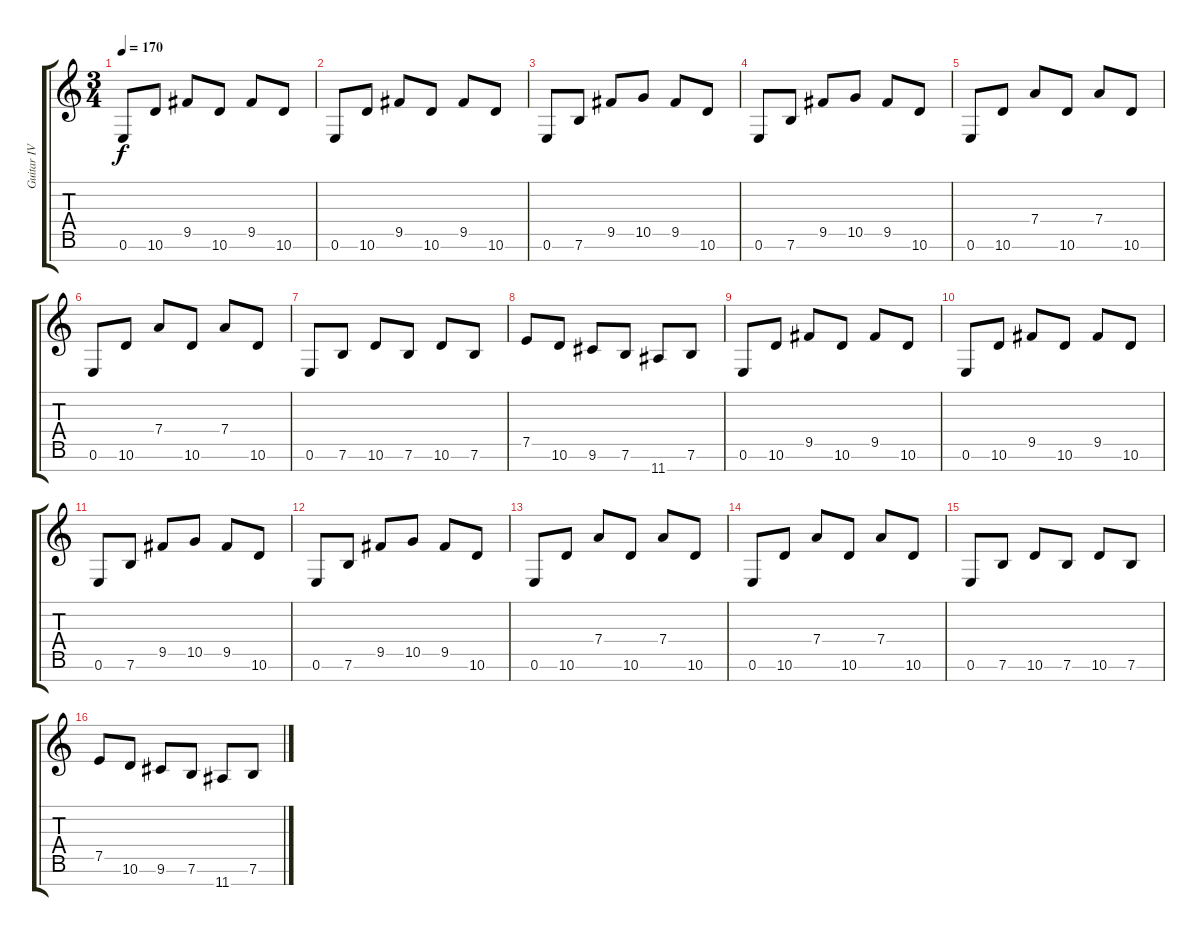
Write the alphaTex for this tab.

\track ("Guitar IV" "Guitar IV") {instrument distortionguitar}
\staff {score tabs}
\tuning (E4 B3 G3 D3 A2 E2 B1) {hide}
\ts (3 4)
\tempo 170
\clef g2
\ks c
0.6.8{dy f} 10.6.8 9.5.8 10.6.8 9.5.8 10.6.8 |
0.6.8 10.6.8 9.5.8 10.6.8 9.5.8 10.6.8 |
0.6.8 7.6.8 9.5.8 10.5.8 9.5.8 10.6.8 |
0.6.8 7.6.8 9.5.8 10.5.8 9.5.8 10.6.8 |
0.6.8 10.6.8 7.4.8 10.6.8 7.4.8 10.6.8 |
0.6.8 10.6.8 7.4.8 10.6.8 7.4.8 10.6.8 |
0.6.8 7.6.8 10.6.8 7.6.8 10.6.8 7.6.8 |
7.5.8 10.6.8 9.6.8 7.6.8 11.7.8 7.6.8 |
0.6.8 10.6.8 9.5.8 10.6.8 9.5.8 10.6.8 |
0.6.8 10.6.8 9.5.8 10.6.8 9.5.8 10.6.8 |
0.6.8 7.6.8 9.5.8 10.5.8 9.5.8 10.6.8 |
0.6.8 7.6.8 9.5.8 10.5.8 9.5.8 10.6.8 |
0.6.8 10.6.8 7.4.8 10.6.8 7.4.8 10.6.8 |
0.6.8 10.6.8 7.4.8 10.6.8 7.4.8 10.6.8 |
0.6.8 7.6.8 10.6.8 7.6.8 10.6.8 7.6.8 |
7.5.8 10.6.8 9.6.8 7.6.8 11.7.8 7.6.8
